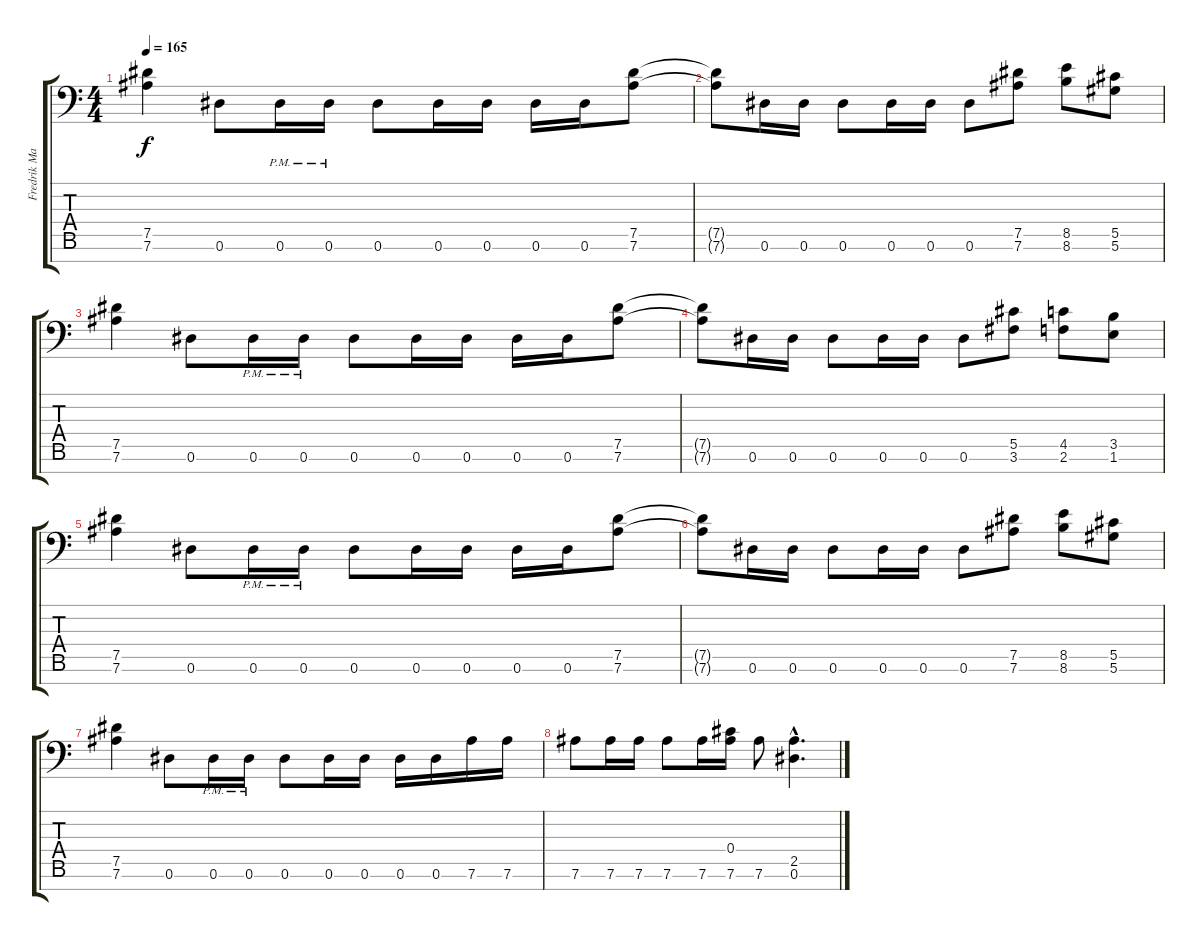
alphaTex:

\track ("Fredrik Mannberg" "Fredrik Ma") {instrument distortionguitar}
\staff {score tabs}
\tuning (Eb4 Bb3 Gb3 Db3 Ab2 Eb2 Bb1) {hide}
\ts (4 4)
\tempo 165
\clef f4
\ks c
(7.5 7.6).4{dy f} 0.6.8 0.6{pm}.16 0.6{pm}.16 0.6.8 0.6.16 0.6.16 0.6.16 0.6.16 (7.5 7.6).8 |
(7.5{t} 7.6{t}).8 0.6.16 0.6.16 0.6.8 0.6.16 0.6.16 0.6.8 (7.5 7.6).8 (8.5 8.6).8 (5.5 5.6).8 |
(7.5 7.6).4 0.6.8 0.6{pm}.16 0.6{pm}.16 0.6.8 0.6.16 0.6.16 0.6.16 0.6.16 (7.5 7.6).8 |
(7.5{t} 7.6{t}).8 0.6.16 0.6.16 0.6.8 0.6.16 0.6.16 0.6.8 (5.5 3.6).8 (4.5 2.6).8 (3.5 1.6).8 |
(7.5 7.6).4 0.6.8 0.6{pm}.16 0.6{pm}.16 0.6.8 0.6.16 0.6.16 0.6.16 0.6.16 (7.5 7.6).8 |
(7.5{t} 7.6{t}).8 0.6.16 0.6.16 0.6.8 0.6.16 0.6.16 0.6.8 (7.5 7.6).8 (8.5 8.6).8 (5.5 5.6).8 |
(7.5 7.6).4 0.6.8 0.6{pm}.16 0.6{pm}.16 0.6.8 0.6.16 0.6.16 0.6.16 0.6.16 7.6.16 7.6.16 |
7.6.8 7.6.16 7.6.16 7.6.8 7.6.16 (0.4 7.6).16 7.6.8 (2.5{hac} 0.6{hac}).4{d}
